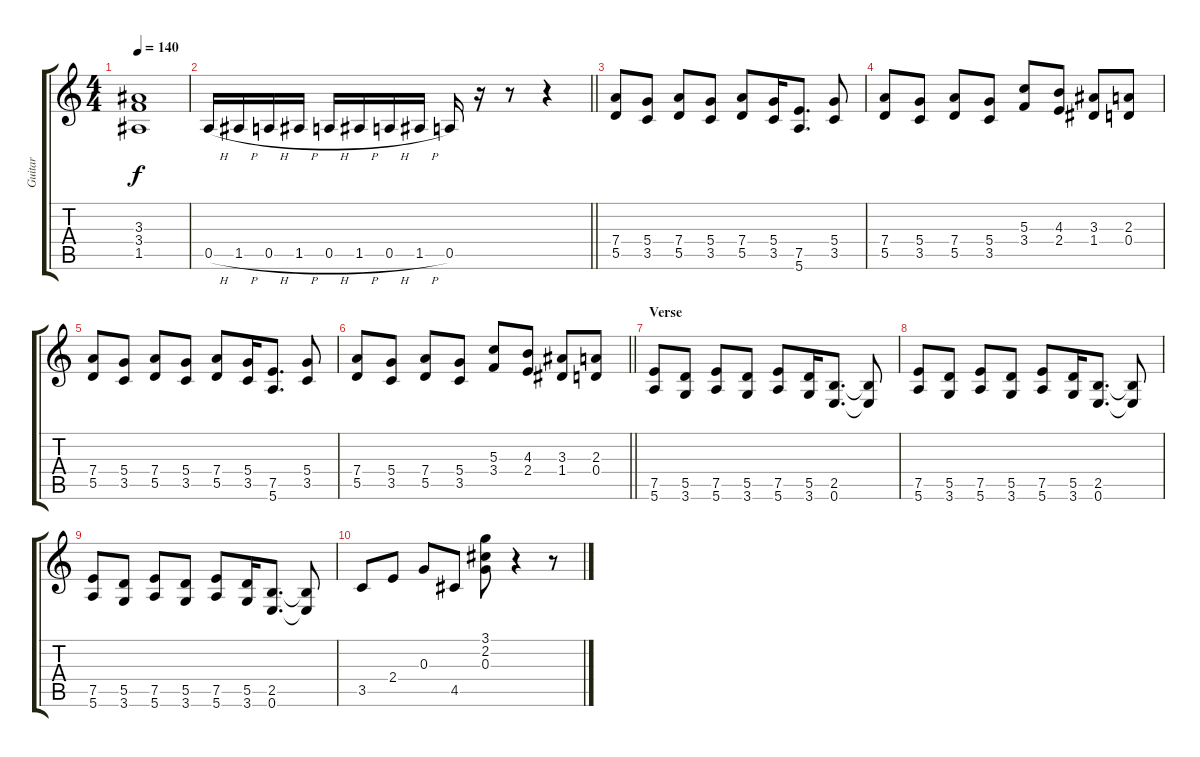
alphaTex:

\track ("Guitar" "Guitar") {instrument distortionguitar}
\staff {score tabs}
\tuning (E4 B3 G3 D3 A2 E2) {hide}
\ts (4 4)
\tempo 140
\clef g2
\ks c
(3.3 3.4 1.5).1{dy f} |
\barLineRight lightlight
0.5{h}.16 1.5{h}.16 0.5{h}.16 1.5{h}.16 0.5{h}.16 1.5{h}.16 0.5{h}.16 1.5{h}.16 0.5.16 r.16 r.8 r.4 |
\section ("" "")
(7.4 5.5).8 (5.4 3.5).8 (7.4 5.5).8 (5.4 3.5).8 (7.4 5.5).8 (5.4 3.5).16 (7.5 5.6).8{d} (5.4 3.5).8 |
(7.4 5.5).8 (5.4 3.5).8 (7.4 5.5).8 (5.4 3.5).8 (5.3 3.4).8 (4.3 2.4).8 (3.3 1.4).8 (2.3 0.4).8 |
(7.4 5.5).8 (5.4 3.5).8 (7.4 5.5).8 (5.4 3.5).8 (7.4 5.5).8 (5.4 3.5).16 (7.5 5.6).8{d} (5.4 3.5).8 |
\barLineRight lightlight
(7.4 5.5).8 (5.4 3.5).8 (7.4 5.5).8 (5.4 3.5).8 (5.3 3.4).8 (4.3 2.4).8 (3.3 1.4).8 (2.3 0.4).8 |
\section ("" "Verse")
(7.5 5.6).8 (5.5 3.6).8 (7.5 5.6).8 (5.5 3.6).8 (7.5 5.6).8 (5.5 3.6).16 (2.5 0.6).8{d} (2.5{t} 0.6{t}).8 |
(7.5 5.6).8 (5.5 3.6).8 (7.5 5.6).8 (5.5 3.6).8 (7.5 5.6).8 (5.5 3.6).16 (2.5 0.6).8{d} (2.5{t} 0.6{t}).8 |
(7.5 5.6).8 (5.5 3.6).8 (7.5 5.6).8 (5.5 3.6).8 (7.5 5.6).8 (5.5 3.6).16 (2.5 0.6).8{d} (2.5{t} 0.6{t}).8 |
3.5.8 2.4.8 0.3.8 4.5.8 (3.1 2.2 0.3).8 r.4 r.8
